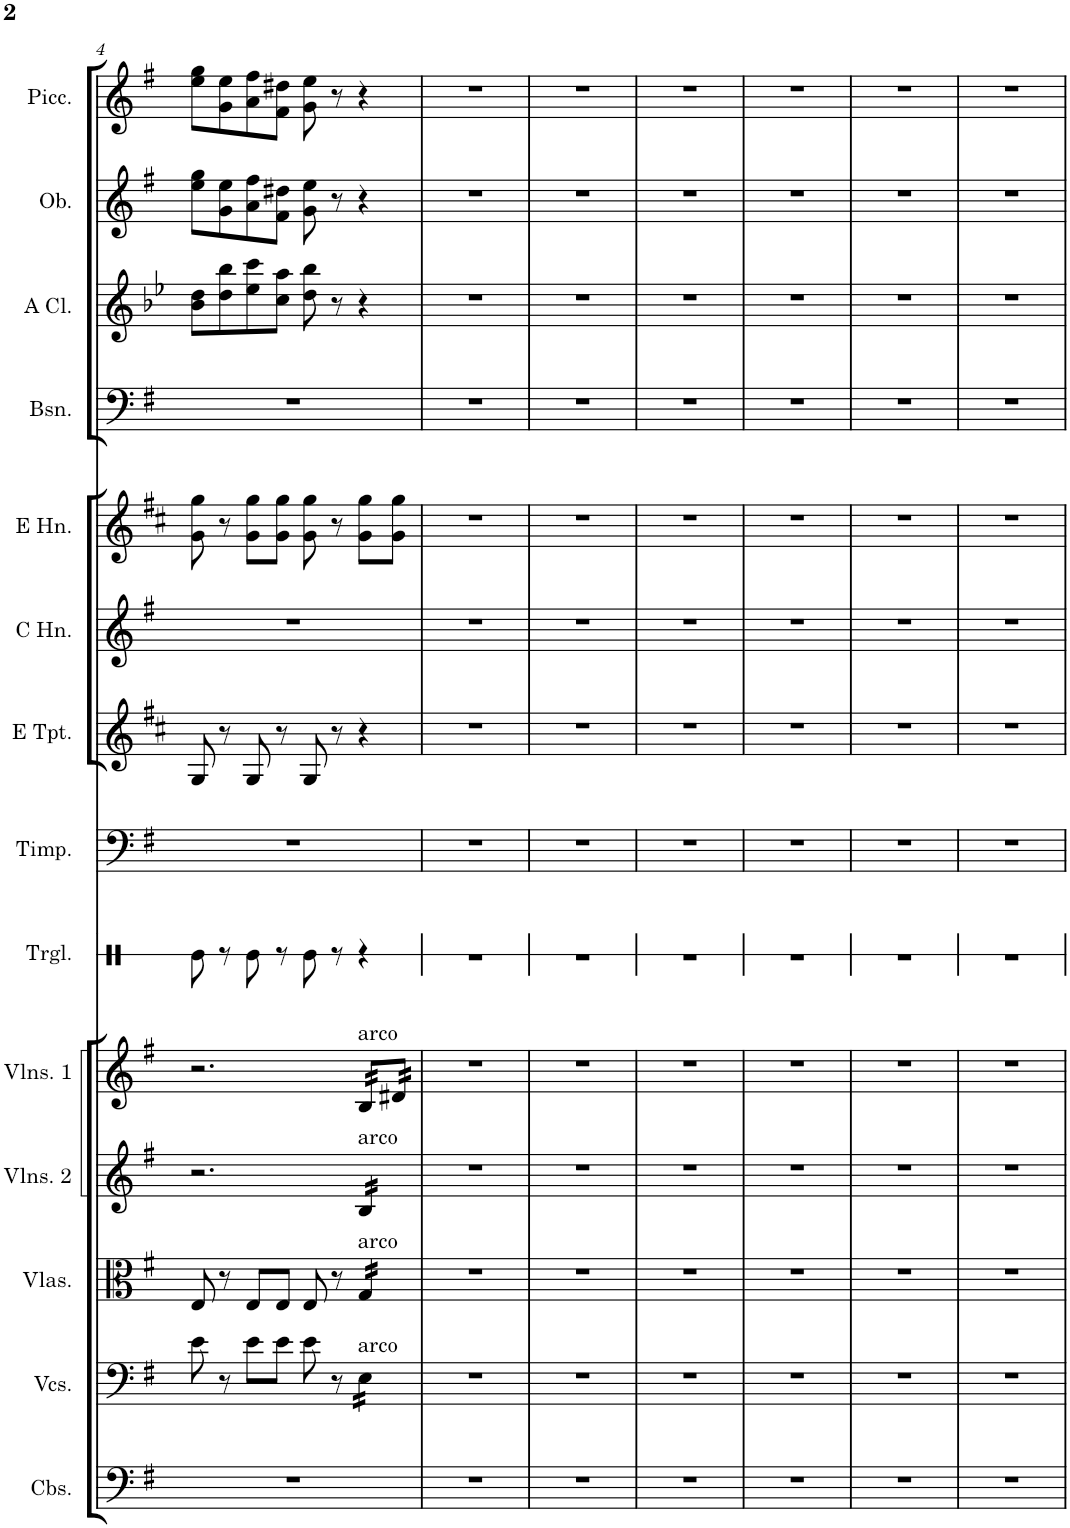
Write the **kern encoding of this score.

**kern	**kern	**kern	**kern	**kern	**kern	**kern	**kern	**kern	**kern	**kern	**kern	**kern	**kern
*part14	*part13	*part12	*part11	*part10	*part9	*part8	*part7	*part6	*part5	*part4	*part3	*part2	*part1
*staff14	*staff13	*staff12	*staff11	*staff10	*staff9	*staff8	*staff7	*staff6	*staff5	*staff4	*staff3	*staff2	*staff1
*I"Contrabasses	*I"Violoncellos	*I"Violas	*I"Violins 2	*I"Violins 1	*I"Triangle	*I"Timpani	*I"E Trumpet	*I"Horn in C	*I"Horn in E	*I"Bassoon	*I"A Clarinet	*I"Oboe	*I"Piccolo
*I'Cbs.	*I'Vcs.	*I'Vlas.	*I'Vlns. 2	*I'Vlns. 1	*I'Trgl.	*I'Timp.	*I'E Tpt.	*	*	*I'Bsn.	*I'A Cl.	*I'Ob.	*I'Picc.
!!LO:PB:g=z
*clefF4	*clefF4	*clefC3	*clefG2	*clefG2	*clefX	*clefF4	*clefG2	*clefG2	*clefG2	*clefF4	*clefG2	*clefG2	*clefG2
*Trd7c12	*	*	*	*	*	*	*Trd1c2	*Trd7c12	*Trd5c8	*	*Trd2c3	*	*Trd-7c-12
*k[f#]	*k[f#]	*k[f#]	*k[f#]	*k[f#]	*k[]	*k[f#]	*k[f#c#]	*k[f#]	*k[f#c#]	*k[f#]	*k[b-e-]	*k[f#]	*k[f#]
*M4/4	*M4/4	*M4/4	*M4/4	*M4/4	*M4/4	*M4/4	*M4/4	*M4/4	*M4/4	*M4/4	*M4/4	*M4/4	*M4/4
=4	=4	=4	=4	=4	=4	=4	=4	=4	=4	=4	=4	=4	=4
1r	8e\	8E/	2.r	2.r	8Re\	1r	8G/	1r	8g\ 8gg\	1r	8b-\ 8dd\L	8ee\ 8gg\L	8ee\ 8gg\L
.	8r	8r	.	.	8r	.	8r	.	8r	.	8dd\ 8bb-\	8g\ 8ee\	8g\ 8ee\
.	8e\L	8E/L	.	.	8Re\	.	8G/	.	8g\ 8gg\L	.	8ee-\ 8ccc\	8a\ 8ff#\	8a\ 8ff#\
.	8e\J	8E/J	.	.	8r	.	8r	.	8g\ 8gg\J	.	8cc\ 8aa\J	8f#\ 8dd#X\J	8f#\ 8dd#X\J
.	8e\	8E/	.	.	8Re\	.	8G/	.	8g\ 8gg\	.	8dd\ 8bb-\	8g\ 8ee\	8g\ 8ee\
.	8r	8r	.	.	8r	.	8r	.	8r	.	8r	8r	8r
!	!	!	!	!LO:TX:a:t=arco	!	!	!	!	!	!	!	!	!
!	!	!	!LO:TX:a:t=arco	!	!	!	!	!	!	!	!	!	!
!	!	!LO:TX:a:t=arco	!	!	!	!	!	!	!	!	!	!	!
!	!LO:TX:a:t=arco	!	!	!	!	!	!	!	!	!	!	!	!
*	*tremolo	*	*	*	*	*	*	*	*	*	*	*	*
*	*	*tremolo	*	*	*	*	*	*	*	*	*	*	*
*	*	*	*tremolo	*	*	*	*	*	*	*	*	*	*
*	*	*	*	*tremolo	*	*	*	*	*	*	*	*	*
.	16E\LL	16G/LL	16B/LL	32B/LLL	4r	.	4r	.	8g\ 8gg\L	.	4r	4r	4r
.	.	.	.	32B/	.	.	.	.	.	.	.	.	.
.	16E\	16G/	16B/	32B/	.	.	.	.	.	.	.	.	.
.	.	.	.	32B/	.	.	.	.	.	.	.	.	.
.	16E\	16G/	16B/	32d#X/	.	.	.	.	8g\ 8gg\J	.	.	.	.
.	.	.	.	32d#X/	.	.	.	.	.	.	.	.	.
.	16E\JJ	16G/JJ	16B/JJ	32d#X/	.	.	.	.	.	.	.	.	.
*	*	*	*Xtremolo	*	*	*	*	*	*	*	*	*	*
*	*	*Xtremolo	*	*	*	*	*	*	*	*	*	*	*
*	*Xtremolo	*	*	*	*	*	*	*	*	*	*	*	*
.	.	.	.	32d#X/JJJ	.	.	.	.	.	.	.	.	.
*	*	*	*	*Xtremolo	*	*	*	*	*	*	*	*	*
=5	=5	=5	=5	=5	=5	=5	=5	=5	=5	=5	=5	=5	=5
1r	1r	1r	1r	1r	1r	1r	1r	1r	1r	1r	1r	1r	1r
=6	=6	=6	=6	=6	=6	=6	=6	=6	=6	=6	=6	=6	=6
1r	1r	1r	1r	1r	1r	1r	1r	1r	1r	1r	1r	1r	1r
=7	=7	=7	=7	=7	=7	=7	=7	=7	=7	=7	=7	=7	=7
1r	1r	1r	1r	1r	1r	1r	1r	1r	1r	1r	1r	1r	1r
=8	=8	=8	=8	=8	=8	=8	=8	=8	=8	=8	=8	=8	=8
1r	1r	1r	1r	1r	1r	1r	1r	1r	1r	1r	1r	1r	1r
=9	=9	=9	=9	=9	=9	=9	=9	=9	=9	=9	=9	=9	=9
1r	1r	1r	1r	1r	1r	1r	1r	1r	1r	1r	1r	1r	1r
=10	=10	=10	=10	=10	=10	=10	=10	=10	=10	=10	=10	=10	=10
1r	1r	1r	1r	1r	1r	1r	1r	1r	1r	1r	1r	1r	1r
=	=	=	=	=	=	=	=	=	=	=	=	=	=
*-	*-	*-	*-	*-	*-	*-	*-	*-	*-	*-	*-	*-	*-
